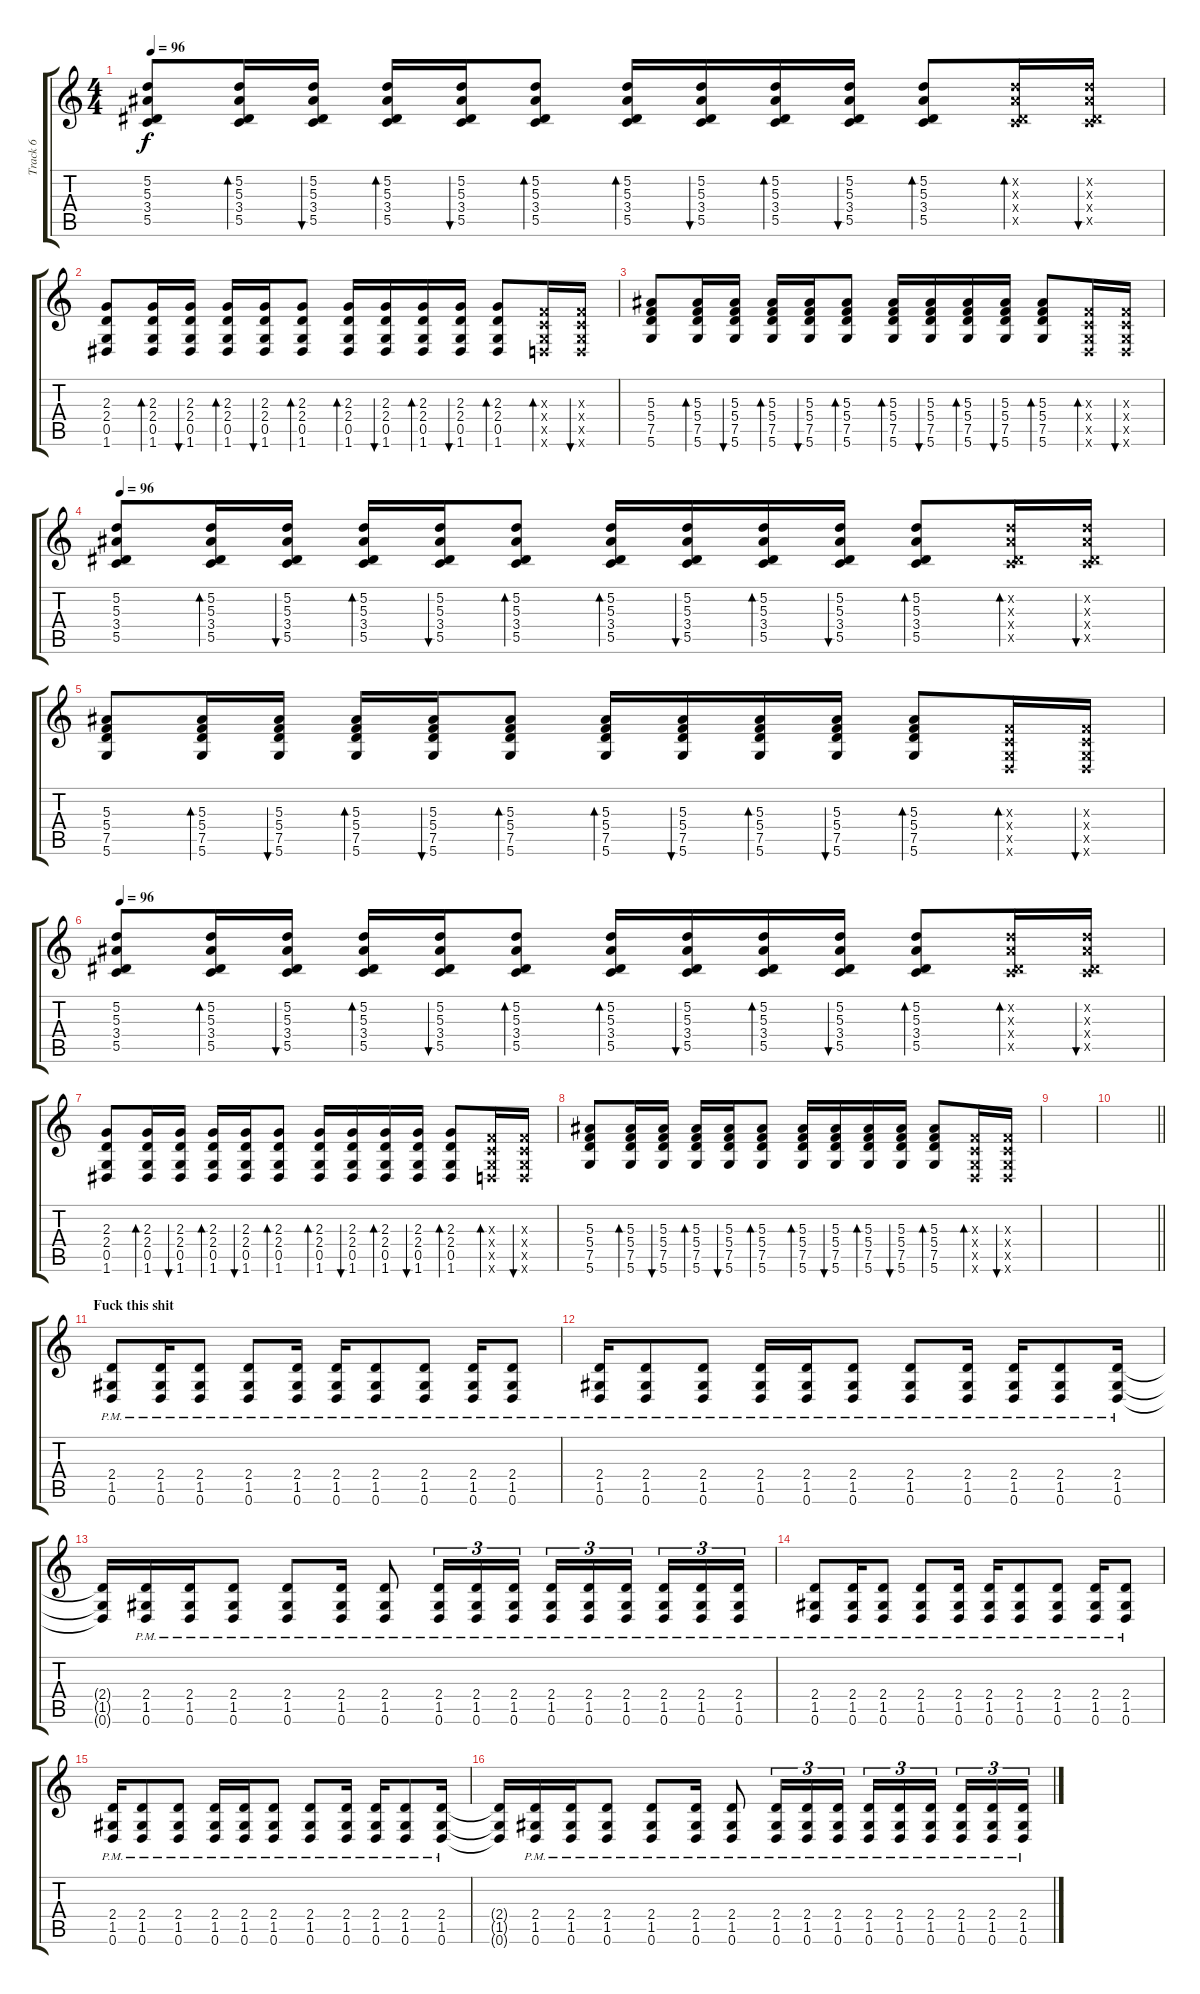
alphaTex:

\track ("Track 6" "Track 6") {instrument acousticguitarsteel}
\staff {score tabs}
\tuning (D4 A3 F3 C3 G2 D2) {hide}
\ts (4 4)
\tempo 96
\clef g2
\ks c
(5.2 5.3 3.4 5.5).8{dy f instrument electricguitarjazz} (5.2 5.3 3.4 5.5).16{bd 240} (5.2 5.3 3.4 5.5).16{bu 240} (5.2 5.3 3.4 5.5).16{bd 240} (5.2 5.3 3.4 5.5).16{bu 240} (5.2 5.3 3.4 5.5).8{bd 240} (5.2 5.3 3.4 5.5).16{bd 240} (5.2 5.3 3.4 5.5).16{bu 240} (5.2 5.3 3.4 5.5).16{bd 240} (5.2 5.3 3.4 5.5).16{bu 240} (5.2 5.3 3.4 5.5).8{bd 240} (5.2{x} 5.3{x} 3.4{x} 5.5{x}).16{bd 240} (5.2{x} 5.3{x} 3.4{x} 5.5{x}).16{bu 240} |
(2.3 2.4 0.5 1.6).8 (2.3 2.4 0.5 1.6).16{bd 240} (2.3 2.4 0.5 1.6).16{bu 240} (2.3 2.4 0.5 1.6).16{bd 240} (2.3 2.4 0.5 1.6).16{bu 240} (2.3 2.4 0.5 1.6).8{bd 240} (2.3 2.4 0.5 1.6).16{bd 240} (2.3 2.4 0.5 1.6).16{bu 240} (2.3 2.4 0.5 1.6).16{bd 240} (2.3 2.4 0.5 1.6).16{bu 240} (2.3 2.4 0.5 1.6).8{bd 240} (0.3{x} 0.4{x} 0.5{x} 0.6{x}).16{bd 240} (0.3{x} 0.4{x} 0.5{x} 0.6{x}).16{bu 240} |
(5.3 5.4 7.5 5.6).8 (5.3 5.4 7.5 5.6).16{bd 240} (5.3 5.4 7.5 5.6).16{bu 240} (5.3 5.4 7.5 5.6).16{bd 240} (5.3 5.4 7.5 5.6).16{bu 240} (5.3 5.4 7.5 5.6).8{bd 240} (5.3 5.4 7.5 5.6).16{bd 240} (5.3 5.4 7.5 5.6).16{bu 240} (5.3 5.4 7.5 5.6).16{bd 240} (5.3 5.4 7.5 5.6).16{bu 240} (5.3 5.4 7.5 5.6).8{bd 240} (0.3{x} 0.4{x} 0.5{x} 0.6{x}).16{bd 240} (0.3{x} 0.4{x} 0.5{x} 0.6{x}).16{bu 240} |
\tempo 96
(5.2 5.3 3.4 5.5).8{instrument electricguitarjazz} (5.2 5.3 3.4 5.5).16{bd 240} (5.2 5.3 3.4 5.5).16{bu 240} (5.2 5.3 3.4 5.5).16{bd 240} (5.2 5.3 3.4 5.5).16{bu 240} (5.2 5.3 3.4 5.5).8{bd 240} (5.2 5.3 3.4 5.5).16{bd 240} (5.2 5.3 3.4 5.5).16{bu 240} (5.2 5.3 3.4 5.5).16{bd 240} (5.2 5.3 3.4 5.5).16{bu 240} (5.2 5.3 3.4 5.5).8{bd 240} (5.2{x} 5.3{x} 3.4{x} 5.5{x}).16{bd 240} (5.2{x} 5.3{x} 3.4{x} 5.5{x}).16{bu 240} |
(5.3 5.4 7.5 5.6).8 (5.3 5.4 7.5 5.6).16{bd 240} (5.3 5.4 7.5 5.6).16{bu 240} (5.3 5.4 7.5 5.6).16{bd 240} (5.3 5.4 7.5 5.6).16{bu 240} (5.3 5.4 7.5 5.6).8{bd 240} (5.3 5.4 7.5 5.6).16{bd 240} (5.3 5.4 7.5 5.6).16{bu 240} (5.3 5.4 7.5 5.6).16{bd 240} (5.3 5.4 7.5 5.6).16{bu 240} (5.3 5.4 7.5 5.6).8{bd 240} (0.3{x} 0.4{x} 0.5{x} 0.6{x}).16{bd 240} (0.3{x} 0.4{x} 0.5{x} 0.6{x}).16{bu 240} |
\tempo 96
(5.2 5.3 3.4 5.5).8{instrument electricguitarjazz} (5.2 5.3 3.4 5.5).16{bd 240} (5.2 5.3 3.4 5.5).16{bu 240} (5.2 5.3 3.4 5.5).16{bd 240} (5.2 5.3 3.4 5.5).16{bu 240} (5.2 5.3 3.4 5.5).8{bd 240} (5.2 5.3 3.4 5.5).16{bd 240} (5.2 5.3 3.4 5.5).16{bu 240} (5.2 5.3 3.4 5.5).16{bd 240} (5.2 5.3 3.4 5.5).16{bu 240} (5.2 5.3 3.4 5.5).8{bd 240} (5.2{x} 5.3{x} 3.4{x} 5.5{x}).16{bd 240} (5.2{x} 5.3{x} 3.4{x} 5.5{x}).16{bu 240} |
(2.3 2.4 0.5 1.6).8 (2.3 2.4 0.5 1.6).16{bd 240} (2.3 2.4 0.5 1.6).16{bu 240} (2.3 2.4 0.5 1.6).16{bd 240} (2.3 2.4 0.5 1.6).16{bu 240} (2.3 2.4 0.5 1.6).8{bd 240} (2.3 2.4 0.5 1.6).16{bd 240} (2.3 2.4 0.5 1.6).16{bu 240} (2.3 2.4 0.5 1.6).16{bd 240} (2.3 2.4 0.5 1.6).16{bu 240} (2.3 2.4 0.5 1.6).8{bd 240} (0.3{x} 0.4{x} 0.5{x} 0.6{x}).16{bd 240} (0.3{x} 0.4{x} 0.5{x} 0.6{x}).16{bu 240} |
(5.3 5.4 7.5 5.6).8 (5.3 5.4 7.5 5.6).16{bd 240} (5.3 5.4 7.5 5.6).16{bu 240} (5.3 5.4 7.5 5.6).16{bd 240} (5.3 5.4 7.5 5.6).16{bu 240} (5.3 5.4 7.5 5.6).8{bd 240} (5.3 5.4 7.5 5.6).16{bd 240} (5.3 5.4 7.5 5.6).16{bu 240} (5.3 5.4 7.5 5.6).16{bd 240} (5.3 5.4 7.5 5.6).16{bu 240} (5.3 5.4 7.5 5.6).8{bd 240} (0.3{x} 0.4{x} 0.5{x} 0.6{x}).16{bd 240} (0.3{x} 0.4{x} 0.5{x} 0.6{x}).16{bu 240} |
|
\barLineRight lightlight
|
\section ("" "Fuck this shit")
(2.4{pm} 1.5{pm} 0.6{pm}).8{instrument overdrivenguitar} (2.4{pm} 1.5{pm} 0.6{pm}).16 (2.4{pm} 1.5{pm} 0.6{pm}).8 (2.4{pm} 1.5{pm} 0.6{pm}).8 (2.4{pm} 1.5{pm} 0.6{pm}).16 (2.4{pm} 1.5{pm} 0.6{pm}).16 (2.4{pm} 1.5{pm} 0.6{pm}).8 (2.4{pm} 1.5{pm} 0.6{pm}).8 (2.4{pm} 1.5{pm} 0.6{pm}).16 (2.4{pm} 1.5{pm} 0.6{pm}).8 |
(2.4{pm} 1.5{pm} 0.6{pm}).16 (2.4{pm} 1.5{pm} 0.6{pm}).8 (2.4{pm} 1.5{pm} 0.6{pm}).8 (2.4{pm} 1.5{pm} 0.6{pm}).16 (2.4{pm} 1.5{pm} 0.6{pm}).16 (2.4{pm} 1.5{pm} 0.6{pm}).8 (2.4{pm} 1.5{pm} 0.6{pm}).8 (2.4{pm} 1.5{pm} 0.6{pm}).16 (2.4{pm} 1.5{pm} 0.6{pm}).16 (2.4{pm} 1.5{pm} 0.6{pm}).8 (2.4{pm} 1.5{pm} 0.6{pm}).16 |
(2.4{t} 1.5{t} 0.6{t}).16 (2.4{pm} 1.5{pm} 0.6{pm}).16 (2.4{pm} 1.5{pm} 0.6{pm}).16 (2.4{pm} 1.5{pm} 0.6{pm}).8 (2.4{pm} 1.5{pm} 0.6{pm}).8 (2.4{pm} 1.5{pm} 0.6{pm}).16 (2.4{pm} 1.5{pm} 0.6{pm}).8 (2.4{pm} 1.5{pm} 0.6{pm}).16{tu (3 2)} (2.4{pm} 1.5{pm} 0.6{pm}).16{tu (3 2)} (2.4{pm} 1.5{pm} 0.6{pm}).16{tu (3 2)} (2.4{pm} 1.5{pm} 0.6{pm}).16{tu (3 2)} (2.4{pm} 1.5{pm} 0.6{pm}).16{tu (3 2)} (2.4{pm} 1.5{pm} 0.6{pm}).16{tu (3 2) beam splitsecondary} (2.4{pm} 1.5{pm} 0.6{pm}).16{tu (3 2)} (2.4{pm} 1.5{pm} 0.6{pm}).16{tu (3 2)} (2.4{pm} 1.5{pm} 0.6{pm}).16{tu (3 2)} |
(2.4{pm} 1.5{pm} 0.6{pm}).8 (2.4{pm} 1.5{pm} 0.6{pm}).16 (2.4{pm} 1.5{pm} 0.6{pm}).8 (2.4{pm} 1.5{pm} 0.6{pm}).8 (2.4{pm} 1.5{pm} 0.6{pm}).16 (2.4{pm} 1.5{pm} 0.6{pm}).16 (2.4{pm} 1.5{pm} 0.6{pm}).8 (2.4{pm} 1.5{pm} 0.6{pm}).8 (2.4{pm} 1.5{pm} 0.6{pm}).16 (2.4{pm} 1.5{pm} 0.6{pm}).8 |
(2.4{pm} 1.5{pm} 0.6{pm}).16 (2.4{pm} 1.5{pm} 0.6{pm}).8 (2.4{pm} 1.5{pm} 0.6{pm}).8 (2.4{pm} 1.5{pm} 0.6{pm}).16 (2.4{pm} 1.5{pm} 0.6{pm}).16 (2.4{pm} 1.5{pm} 0.6{pm}).8 (2.4{pm} 1.5{pm} 0.6{pm}).8 (2.4{pm} 1.5{pm} 0.6{pm}).16 (2.4{pm} 1.5{pm} 0.6{pm}).16 (2.4{pm} 1.5{pm} 0.6{pm}).8 (2.4{pm} 1.5{pm} 0.6{pm}).16 |
(2.4{t} 1.5{t} 0.6{t}).16 (2.4{pm} 1.5{pm} 0.6{pm}).16 (2.4{pm} 1.5{pm} 0.6{pm}).16 (2.4{pm} 1.5{pm} 0.6{pm}).8 (2.4{pm} 1.5{pm} 0.6{pm}).8 (2.4{pm} 1.5{pm} 0.6{pm}).16 (2.4{pm} 1.5{pm} 0.6{pm}).8 (2.4{pm} 1.5{pm} 0.6{pm}).16{tu (3 2)} (2.4{pm} 1.5{pm} 0.6{pm}).16{tu (3 2)} (2.4{pm} 1.5{pm} 0.6{pm}).16{tu (3 2)} (2.4{pm} 1.5{pm} 0.6{pm}).16{tu (3 2)} (2.4{pm} 1.5{pm} 0.6{pm}).16{tu (3 2)} (2.4{pm} 1.5{pm} 0.6{pm}).16{tu (3 2) beam splitsecondary} (2.4{pm} 1.5{pm} 0.6{pm}).16{tu (3 2)} (2.4{pm} 1.5{pm} 0.6{pm}).16{tu (3 2)} (2.4{pm} 1.5{pm} 0.6{pm}).16{tu (3 2)}
